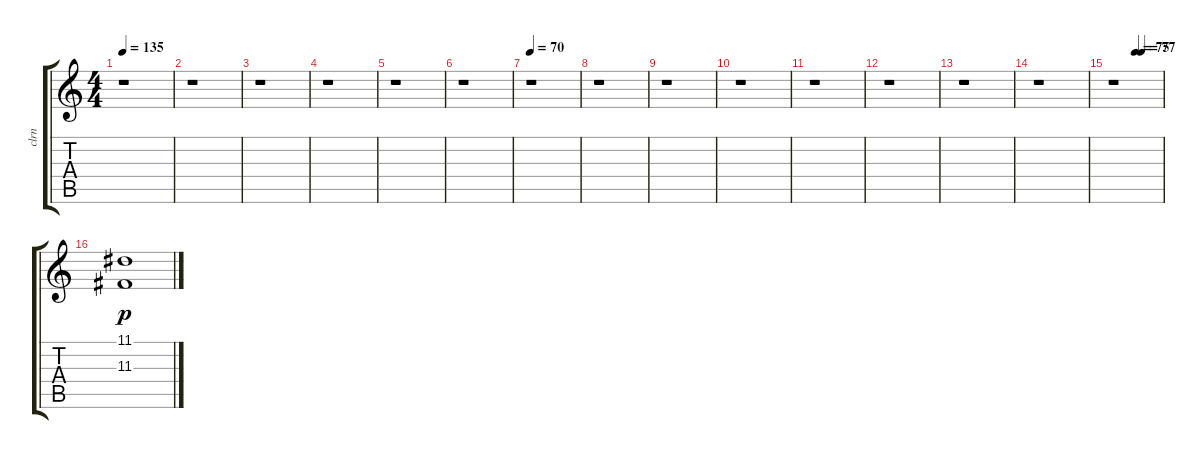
\track ("clrn" "clrn") {instrument clarinet}
\staff {score tabs}
\tuning (E4 B3 G3 D3 A2 E2) {hide}
\ts (4 4)
\tempo 135
\clef g2
\ks c
r.1{dy f} |
r.1 |
r.1 |
r.1 |
r.1 |
r.1 |
\tempo 70
r.1 |
r.1 |
r.1 |
r.1 |
r.1 |
r.1 |
r.1 |
r.1 |
\tempo (75 0.4583333333333333)
\tempo (77 0.5833333333333334)
r.1 |
(11.1 11.3).1{dy p}
